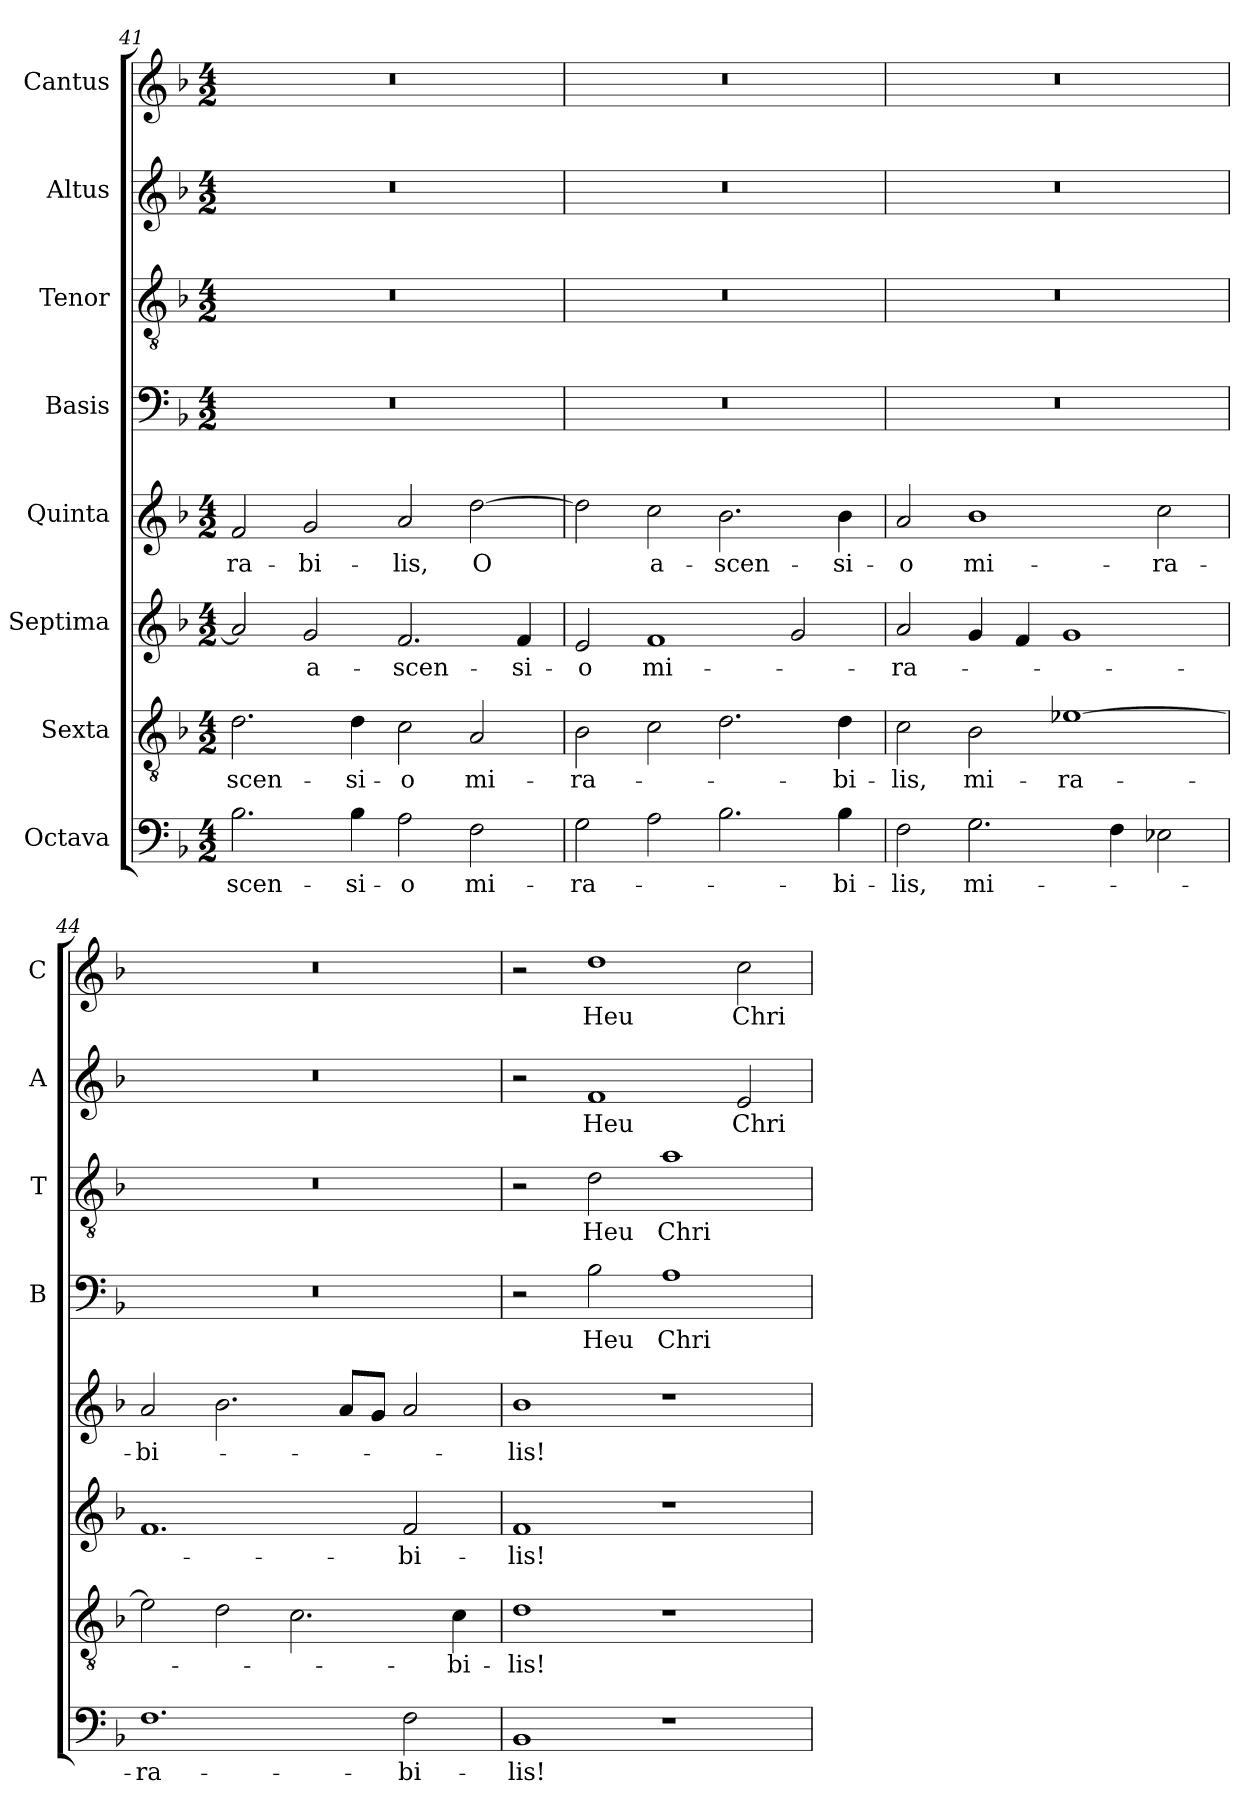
**kern	**text	**kern	**text	**kern	**text	**kern	**text	**kern	**text	**kern	**text	**kern	**text	**kern	**text
*part8	*part8	*part7	*part7	*part6	*part6	*part5	*part5	*part4	*part4	*part3	*part3	*part2	*part2	*part1	*part1
*staff8	*staff8	*staff7	*staff7	*staff6	*staff6	*staff5	*staff5	*staff4	*staff4	*staff3	*staff3	*staff2	*staff2	*staff1	*staff1
*I"Octava	*	*I"Sexta	*	*I"Septima	*	*I"Quinta	*	*I"Basis	*	*I"Tenor	*	*I"Altus	*	*I"Cantus	*
*	*	*	*	*	*	*	*	*I'B	*	*I'T	*	*I'A	*	*I'C	*
*clefF4	*	*clefGv2	*	*clefG2	*	*clefG2	*	*clefF4	*	*clefGv2	*	*clefG2	*	*clefG2	*
*k[b-]	*	*k[b-]	*	*k[b-]	*	*k[b-]	*	*k[b-]	*	*k[b-]	*	*k[b-]	*	*k[b-]	*
*F:	*	*F:	*	*F:	*	*F:	*	*F:	*	*F:	*	*F:	*	*F:	*
*M4/2	*	*M4/2	*	*M4/2	*	*M4/2	*	*M4/2	*	*M4/2	*	*M4/2	*	*M4/2	*
=41	=41	=41	=41	=41	=41	=41	=41	=41	=41	=41	=41	=41	=41	=41	=41
!	!LO:LY:b	!	!LO:LY:b	!	!	!	!LO:LY:b	!	!	!	!	!	!	!	!
2.B-\	-scen-	2.d\	-scen-	2a/]	.	2f/	-ra-	0r	.	0r	.	0r	.	0r	.
!	!	!	!	!	!LO:LY:b	!	!LO:LY:b	!	!	!	!	!	!	!	!
.	.	.	.	2g/	a-	2g/	-bi-	.	.	.	.	.	.	.	.
!	!LO:LY:b	!	!LO:LY:b	!	!	!	!	!	!	!	!	!	!	!	!
4B-\	-si-	4d\	-si-	.	.	.	.	.	.	.	.	.	.	.	.
!	!LO:LY:b	!	!LO:LY:b	!	!LO:LY:b	!	!LO:LY:b	!	!	!	!	!	!	!	!
2A\	-o	2c\	-o	2.f/	-scen-	2a/	-lis,	.	.	.	.	.	.	.	.
!	!LO:LY:b	!	!LO:LY:b	!	!	!	!LO:LY:b	!	!	!	!	!	!	!	!
2F\	mi-	2A/	mi-	.	.	[2dd\	O	.	.	.	.	.	.	.	.
!	!	!	!	!	!LO:LY:b	!	!	!	!	!	!	!	!	!	!
.	.	.	.	4f/	-si-	.	.	.	.	.	.	.	.	.	.
=42	=42	=42	=42	=42	=42	=42	=42	=42	=42	=42	=42	=42	=42	=42	=42
!	!LO:LY:b	!	!LO:LY:b	!	!LO:LY:b	!	!	!	!	!	!	!	!	!	!
2G\	-ra-	2B-\	-ra-	2e/	-o	2dd\]	.	0r	.	0r	.	0r	.	0r	.
!	!	!	!	!	!LO:LY:b	!	!LO:LY:b	!	!	!	!	!	!	!	!
2A\	.	2c\	.	1f	mi-	2cc\	a-	.	.	.	.	.	.	.	.
!	!	!	!	!	!	!	!LO:LY:b	!	!	!	!	!	!	!	!
2.B-\	.	2.d\	.	.	.	2.b-\	-scen-	.	.	.	.	.	.	.	.
.	.	.	.	2g/	.	.	.	.	.	.	.	.	.	.	.
!	!LO:LY:b	!	!LO:LY:b	!	!	!	!LO:LY:b	!	!	!	!	!	!	!	!
4B-\	-bi-	4d\	-bi-	.	.	4b-\	-si-	.	.	.	.	.	.	.	.
!!LO:PB:g=z
=43	=43	=43	=43	=43	=43	=43	=43	=43	=43	=43	=43	=43	=43	=43	=43
!	!LO:LY:b	!	!LO:LY:b	!	!LO:LY:b	!	!LO:LY:b	!	!	!	!	!	!	!	!
2F\	-lis,	2c\	-lis,	2a/	-ra-	2a/	-o	0r	.	0r	.	0r	.	0r	.
!	!LO:LY:b	!	!LO:LY:b	!	!	!	!LO:LY:b	!	!	!	!	!	!	!	!
2.G\	mi-	2B-\	mi-	4g/	.	1b-	mi-	.	.	.	.	.	.	.	.
.	.	.	.	4f/	.	.	.	.	.	.	.	.	.	.	.
!	!	!	!LO:LY:b	!	!	!	!	!	!	!	!	!	!	!	!
.	.	[1e-X	-ra-	1g	.	.	.	.	.	.	.	.	.	.	.
4F\	.	.	.	.	.	.	.	.	.	.	.	.	.	.	.
!	!	!	!	!	!	!	!LO:LY:b	!	!	!	!	!	!	!	!
2E-X\	.	.	.	.	.	2cc\	-ra-	.	.	.	.	.	.	.	.
=44	=44	=44	=44	=44	=44	=44	=44	=44	=44	=44	=44	=44	=44	=44	=44
!	!LO:LY:b	!	!	!	!	!	!LO:LY:b	!	!	!	!	!	!	!	!
1.F	-ra-	2e-\]	.	1.f	.	2a/	-bi-	0r	.	0r	.	0r	.	0r	.
.	.	2d\	.	.	.	2.b-\	.	.	.	.	.	.	.	.	.
.	.	2.c\	.	.	.	.	.	.	.	.	.	.	.	.	.
.	.	.	.	.	.	8a/L	.	.	.	.	.	.	.	.	.
.	.	.	.	.	.	8g/J	.	.	.	.	.	.	.	.	.
!	!LO:LY:b	!	!	!	!LO:LY:b	!	!	!	!	!	!	!	!	!	!
2F\	-bi-	.	.	2f/	-bi-	2a/	.	.	.	.	.	.	.	.	.
!	!	!	!LO:LY:b	!	!	!	!	!	!	!	!	!	!	!	!
.	.	4c\	-bi-	.	.	.	.	.	.	.	.	.	.	.	.
=45	=45	=45	=45	=45	=45	=45	=45	=45	=45	=45	=45	=45	=45	=45	=45
!	!LO:LY:b	!	!LO:LY:b	!	!LO:LY:b	!	!LO:LY:b	!	!	!	!	!	!	!	!
1BB-	-lis!	1d	-lis!	1f	-lis!	1b-	-lis!	2r	.	2r	.	2r	.	2r	.
!	!	!	!	!	!	!	!	!	!LO:LY:b	!	!LO:LY:b	!	!LO:LY:b	!	!LO:LY:b
.	.	.	.	.	.	.	.	2B-\	Heu	2d\	Heu	1f	Heu	1dd	Heu
!	!	!	!	!	!	!	!	!	!LO:LY:b	!	!LO:LY:b	!	!	!	!
1r	.	1r	.	1r	.	1r	.	1A	Chri-	1a	Chri-	.	.	.	.
!	!	!	!	!	!	!	!	!	!	!	!	!	!LO:LY:b	!	!LO:LY:b
.	.	.	.	.	.	.	.	.	.	.	.	2e/	Chri-	2cc\	Chri-
=	=	=	=	=	=	=	=	=	=	=	=	=	=	=	=
*-	*-	*-	*-	*-	*-	*-	*-	*-	*-	*-	*-	*-	*-	*-	*-
